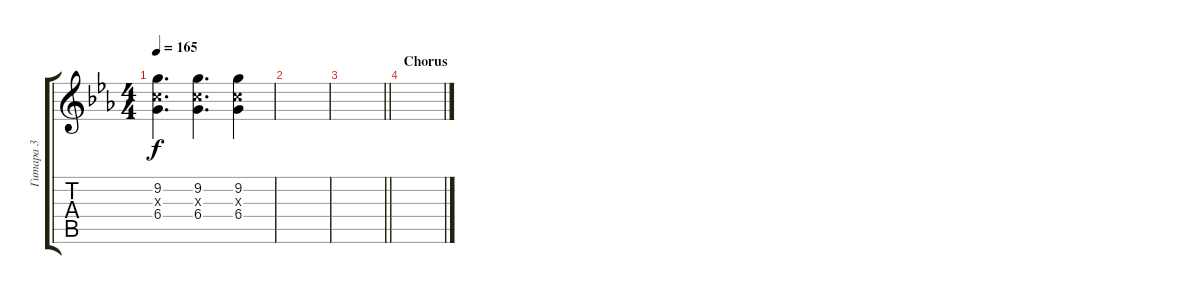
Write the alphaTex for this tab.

\track ("Гитара 3" "Гитара 3") {instrument distortionguitar}
\staff {score tabs}
\tuning (Eb4 Bb3 Gb3 Db3 Ab2 Db2) {hide}
\ts (4 4)
\tempo 165
\clef g2
\ks cminor
(9.2 6.3{x} 6.4).4{d dy f} (9.2 6.3{x} 6.4).4{d} (9.2 6.3{x} 6.4).4 |
|
\barLineRight lightlight
|
\section ("" "Chorus")
